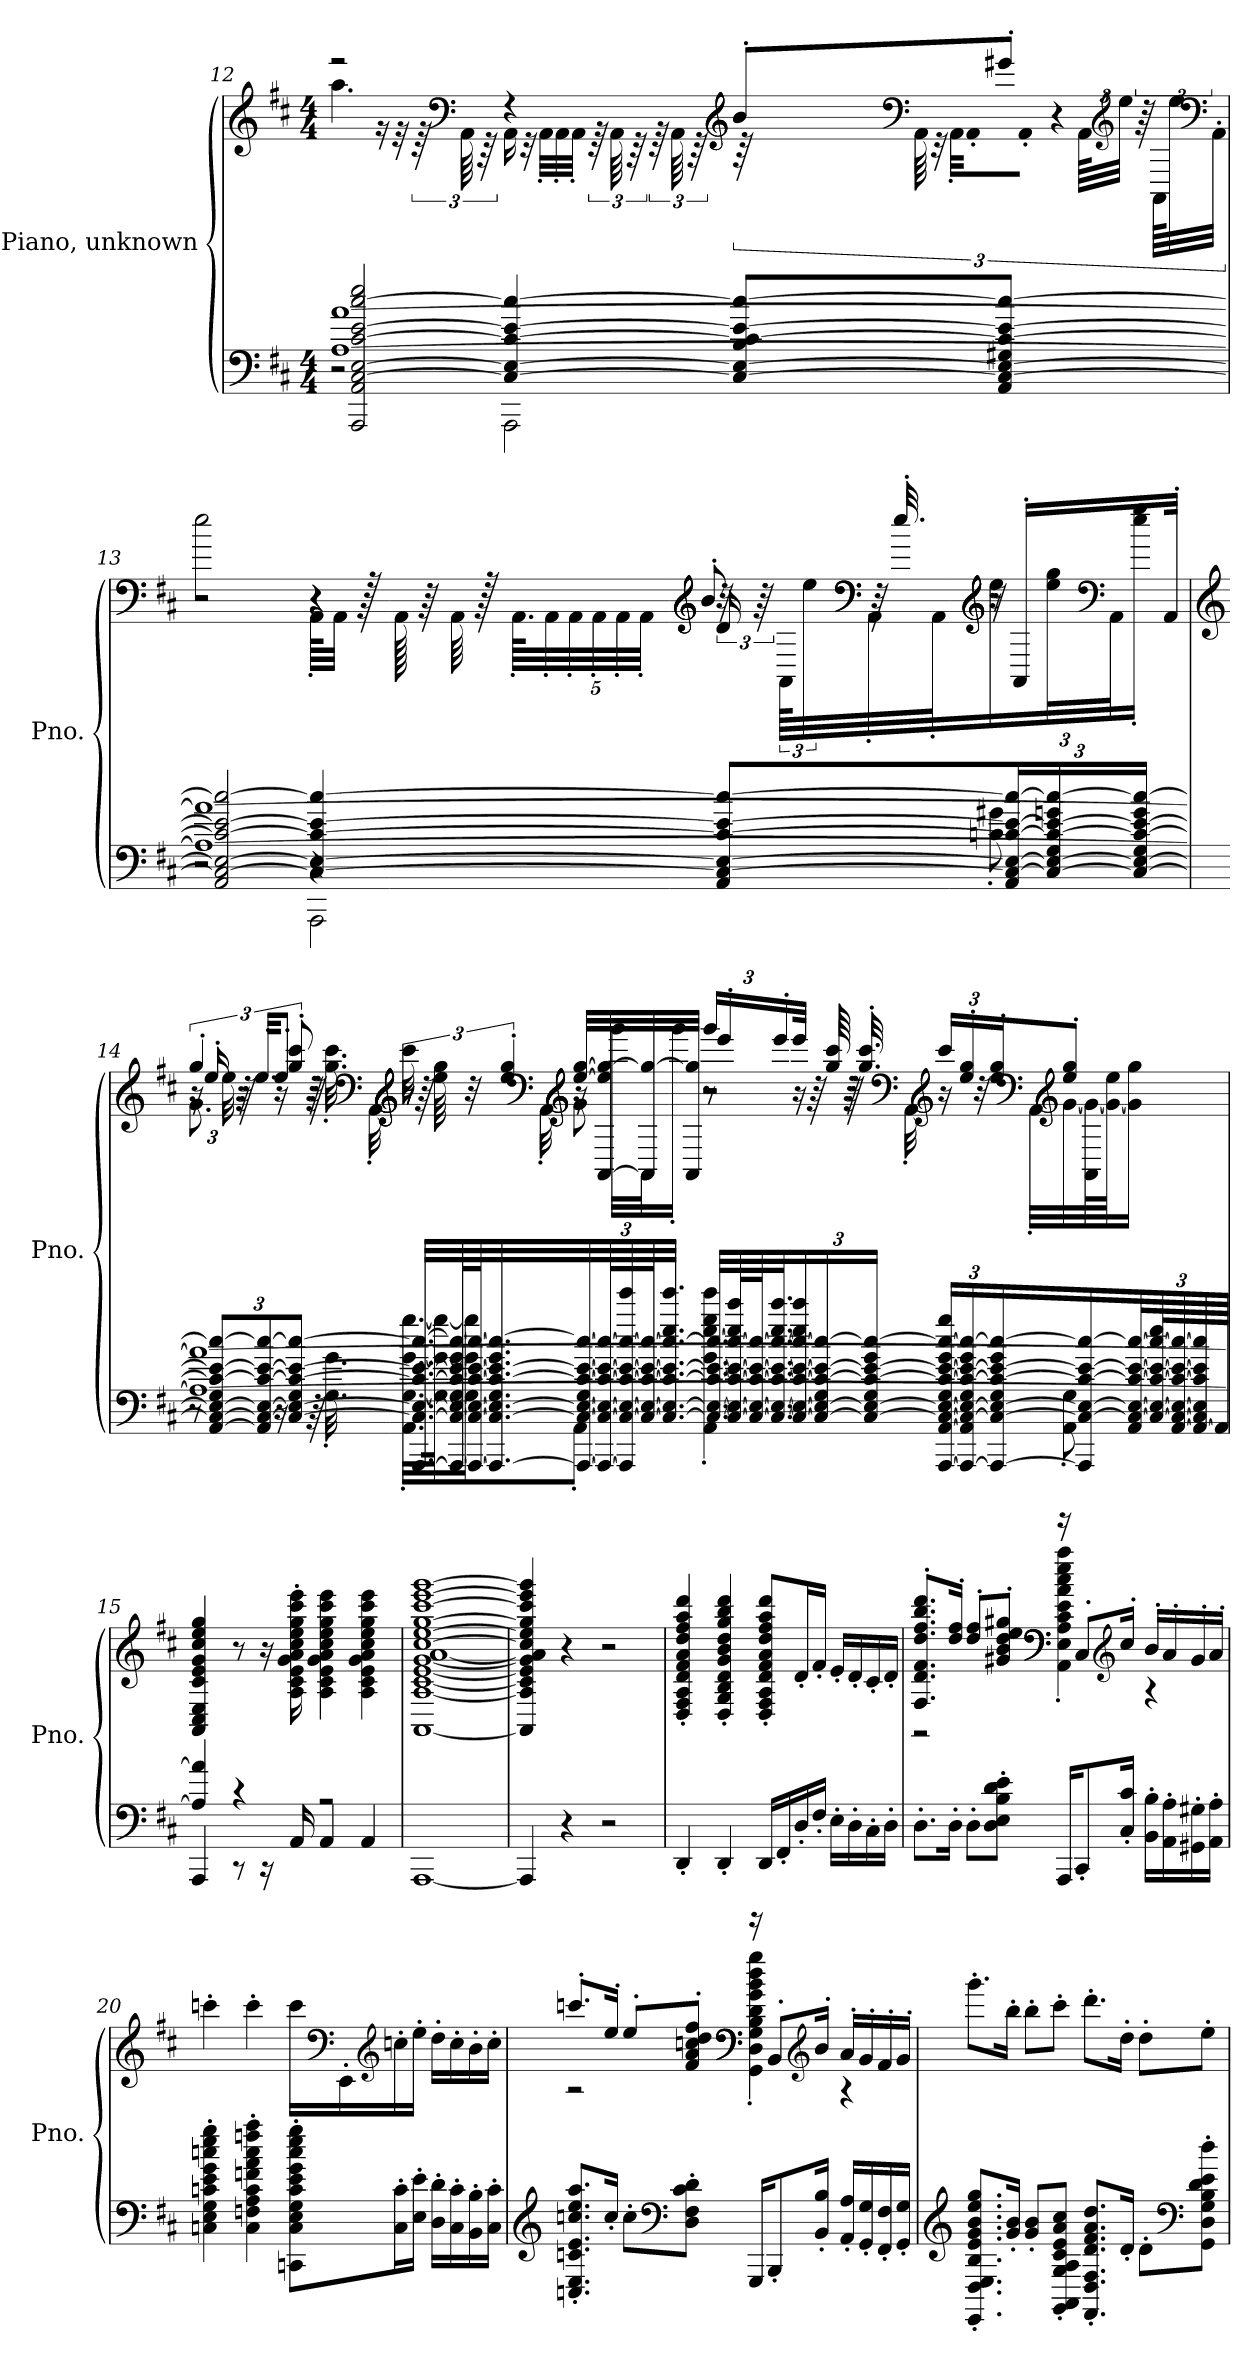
**kern	**kern
*part1	*part1
*staff2	*staff1
*I"Piano, unknown	*
*I'Pno.	*
!!LO:PB:g=z
*clefF4	*clefG2
*k[f#c#]	*k[f#c#]
*M4/4	*M4/4
=12	=12
*^	*^
*	*^	*	*
[1A [1a	2r	2AAA/ 2AA/ [2C#/ [2E/ [2c#/ [2e/ [2cc#/ 2ee/	2r	4.aa\
.	.	.	.	16r
.	.	.	.	32r
.	.	.	.	96r
*	*	*	*clefF4	*
.	.	.	.	96AA\
.	.	.	.	96r
.	2AAA\	4C#/_ 4E/_ 4c#/_ 4e/_ 4cc#/_	4r	16AA\
.	.	.	.	32r
.	.	.	.	32AA'\LLL
.	.	.	.	32AA'\
.	.	.	.	32AA'\JJJ
.	.	.	.	96r
.	.	.	.	96AA\
.	.	.	.	96r
.	.	.	.	96r
.	.	.	.	96AA\
.	.	.	.	96r
*	*	*	*clefG2	*
.	.	8C#/_ 8E/_ 8B/ 8c#/_ 8e/_ 8cc#/_L	8b'/L	96r
*	*	*	*clefF4	*
.	.	.	.	96AA\
.	.	.	.	48r
.	.	.	.	48AA'\LLL
.	.	.	.	32AA'\
.	.	.	.	32AA'\JJJ
.	.	8AA/ 8C#/_ 8E/_ 8G#X/ 8c#/_ 8e/_ 8cc#/_J	8g#X'/J	32r
*	*	*	*	*Xbrackettup
.	.	.	.	96AA\KLLL
*	*	*	*clefG2	*
.	.	.	.	48ee\JJJ
*	*	*	*	*brackettup
.	.	.	.	96r
.	.	.	.	96AA\KLLL
.	.	.	.	48ee\
*	*	*	*clefF4	*
.	.	.	.	48AA'\JJJ
!!LO:LB:g=z
=13	=13	=13	=13	=13
*	*	*^	*	*^
1A_ 1a_	2r	2AA/ 2C#/_ 2E/_ 2c#/_ 2e/_ 2cc#/_	2r	2r	2ee\	2r
.	4r	4C#/_ 4E/_ 4c#/_ 4e/_ 4cc#/_	2AAA\	4r	64AA'\KLLL	4r
.	.	.	.	.	32AA\JJJ	.
.	.	.	.	.	128r	.
.	.	.	.	.	128AA\	.
.	.	.	.	.	64r	.
.	.	.	.	.	64AA\	.
.	.	.	.	.	128r	.
.	.	.	.	.	64.AA'\KLLL	.
*	*	*	*	*	*Xbrackettup	*
.	.	.	.	.	40AA'\	.
.	.	.	.	.	40AA'\	.
.	.	.	.	.	40AA'\	.
.	.	.	.	.	40AA'\	.
.	.	.	.	.	40AA'\JJJ	.
*	*	*	*	*clefG2	*	*
*	*	*	*	*	*brackettup	*
.	8r	8AA/ 8C#/_ 8E/_ 8c#/_ 8e/_ 8cc#/_L	.	16d/	48r	8b'/
.	.	.	.	.	96r	.
.	.	.	.	.	96AA\KLLL	.
.	.	.	.	.	48ee\	.
*	*	*	*	*clefF4	*	*
.	.	.	.	64r	32AA'\	.
.	.	.	.	32.ee'/	.	.
.	.	.	.	.	32AA'\J	.
*	*	*	*	*clefG2	*	*
*	*	*Xbrackettup	*	*	*Xbrackettup	*
.	8cn\' 8g#X\'	24AA/ 24C#/_ 24E/_ 24c#/_ 24e/_ 24cc#/_L	.	8r	24ee\	32r
.	.	.	.	.	.	16AA'/LL
.	.	24C#/_ 24E/_ 24G/ 24c#/_ 24e/_ 24gn/ 24cc#/_	.	.	48ee\ 48gg\L	.
*	*	*	*	*clefF4	*	*
.	.	.	.	.	48AA\J	.
.	.	24C#/_ 24E/_ 24G/ 24c#/_ 24e/_ 24g/ 24cc#/_JJ	.	.	24ee\' 24gg\'JJ	.
.	.	.	.	.	.	32AA'/JJk
*v	*v	*v	*v	*	*	*
*	*v	*v	*v
!!LO:LB:g=z
=14	=14
*	*clefG2
*^	*
*	*^	*
*	*	*	*brackettup
*	*	*	*^
*	*	*	*	*^
*	*	*	*	*	*^
1A_ 1a_	8r	[12AA/ 12C#/_ 12E/_ 12G/ 12c#/_ 12e/_ 12cc#/_L	6gg'/	8.g\	16ee'/	24r
.	.	.	.	.	.	48ee\
.	.	.	.	.	64r	16r
.	.	.	.	.	32.ee'/KKL	.
.	.	12AA/] 12C#/_ 12E/_ 12c#/_ 12e/_ 12cc#/_	.	.	.	.
.	16r	.	.	.	8ee'/J	16r
.	.	12C#/_ 12E/_ 12G/ 12c#/_ 12e/_ 12cc#/_J	12gg/' 12ccc#/'	.	.	.
.	64r	.	.	64r	.	32r
.	32.G\' 32.g\'	.	.	32.gg\' 32.ccc#\'	.	.
*	*	*	*clefF4	*	*	*
.	.	.	.	.	.	32AA'\
*	*	*	*clefG2	*	*	*
.	32.AA\' [32.G\' [32.g\' [32.gg\'LLL	[32.AAA/ 32.C#/_ 32.E/_ 32.c#/_ 32.e/_ 32.cc#/_LLL	12r	8r	8r	32ccc#\
.	.	.	.	.	.	64r
.	64G\_ 64g\_ 64gg\_JK	64AAA/_ 64C#/_ 64E/_ 64G/ 64c#/_ 64e/_ 64g/ 64cc#/_L	.	.	.	64ee\ 64gg\
.	16G\] 16g\] 16gg\]J	64AAA/_ 64C#/_ 64E/_ 64c#/_ 64e/_ 64cc#/_J	.	.	.	32r
.	.	32.AAA/_ 32.C#/_ 32.E/_ 32.G/ 32.c#/_ 32.e/_ 32.g/ 32.cc#/_	.	.	.	.
.	.	.	6ee/' 6gg/'	.	.	.
*	*	*	*clefF4	*	*	*
.	.	.	.	.	.	32AA'\
*	*	*	*clefG2	*	*	*
.	8AA'\J	32AAA/_ 32C#/_ 32E/_ 32G/ 32c#/_ 32e/_ 32cc#/_	.	8g\	[32ee/ [32gg/LLL	24r
.	.	64AAA/_ 64C#/_ 64E/_ 64c#/_ 64e/_ 64cc#/_L	.	.	[32AA/ 32ee/] 32gg/_	.
.	.	.	.	.	.	48ggg\LLL
.	.	64AAA/] 64C#/_ 64E/_ 64c#/_ 64e/_ 64cc#/_ 64eee/	.	.	.	.
.	.	64C#/_ 64E/_ 64c#/_ 64e/_ 64cc#/_J	.	.	32AA/] 32gg/_	48AA\J
.	.	32.C#/_ 32.E/_ 32.c#/_ 32.e/_ 32.cc#/_ 32.ee/ 32.eee/JJJ	.	.	.	.
.	.	.	.	.	.	24ggg'\JJ
.	.	.	.	.	32AA/ 32gg/]JJJ	.
*	*	*	*Xbrackettup	*	*	*
.	4AA\' 4g\' 4ee\' 4gg\' 4eee\'	32.C#/_ 32.E/_ 32.c#/_ 32.e/_ 32.cc#/_LLL	24ggg/LL	2r	2r	8r
.	.	.	24eee'/	.	.	.
.	.	64C#/_ 64E/_ 64c#/_ 64e/_ 64cc#/_ 64ee/ 64ccc#/L	.	.	.	.
.	.	64C#/_ 64E/_ 64c#/_ 64e/_ 64cc#/_J	.	.	.	.
.	.	32.C#/_ 32.E/_ 32.c#/_ 32.e/_ 32.cc#/_ 32.ee/ 32.ccc#/J	.	.	.	.
.	.	.	24eee'/	.	.	.
.	.	24C#/_ 24E/_ 24c#/_ 24e/_ 24cc#/_ 24ee/ 24ccc#/	32eee/JJk	.	.	16r
.	.	.	64r	.	.	.
.	.	24C#/_ 24E/_ 24G/ 24c#/_ 24e/_ 24cc#/_	.	.	.	.
.	.	.	64gg/ 64ccc#/	.	.	.
.	.	.	64r	.	.	32r
.	.	.	32.gg/' 32.ccc#/'	.	.	.
.	.	24C#/_ 24E/_ 24G/ 24c#/_ 24e/_ 24g/ 24cc#/_JJ	.	.	.	.
*	*	*	*clefF4	*	*	*
.	.	.	.	.	.	32AA'\
*	*	*	*clefG2	*	*	*
.	8r	[24AAA/ [24AA/ 24C#/_ 24E/_ 24G/ 24c#/_ 24e/_ 24g/ 24cc#/_ 24gg/LL	24ccc#/LL	.	.	16r
.	.	24AAA/_ 24AA/] 24C#/_ 24E/_ 24G/ 24c#/_ 24e/_ 24g/ 24cc#/_	24ee/' 24gg/'	.	.	.
.	.	.	.	.	.	32r
.	.	24AAA/_ 24C#/_ 24E/_ 24G/ 24c#/_ 24e/_ 24g/ 24cc#/_	24ee/' 24gg/'J	.	.	.
*	*	*	*clefF4	*	*	*
.	.	.	.	.	.	32AA'\LLL
*	*	*	*clefG2	*	*	*
.	8AA\' 8G\'	16AAA/] 16C#/_ 16E/_ 16c#/_ 16e/_ 16cc#/_	8ee/' 8gg/'J	.	.	[32g\
.	.	.	.	.	.	64AA\ 64g\_L
.	.	.	.	.	.	64g\_ 64ee\JJ
.	.	48AA/ 48C#/_ 48E/_ 48c#/_ 48e/_ 48cc#/_L	.	.	.	16g\] 16gg\JJ
.	.	96C#/_ 96E/_ 96c#/_ 96e/_ 96cc#/_ 96ee/L	.	.	.	.
.	.	[96AA/ 96C#/_ 96E/_ 96c#/_ 96e/_ 96cc#/_	.	.	.	.
.	.	96AA/_ 96C#/] 96E/] 96c#/] 96e/] 96cc#/]	.	.	.	.
.	.	96AA/JJJJ]	.	.	.	.
*	*v	*v	*	*	*	*
*	*	*v	*v	*v	*v
!!LO:LB:g=z
=15	=15	=15
4A/] 4a/]	4AAA/	4AA/ 4C#/ 4E/ 4c#/ 4e/ 4g/ 4cc#/ 4ee/ 4gg/
4r	8r	8r
.	16r	16r
.	16AA/	16A\' 16c#\' 16e\' 16g\' 16a\' 16cc#\' 16ee\' 16gg\' 16ccc#\' 16eee\'
2r	4AA/	4A\ 4c#\ 4e\ 4g\ 4a\ 4cc#\ 4ee\ 4gg\ 4ccc#\ 4eee\
.	4AA/	4A\ 4c#\ 4e\ 4g\ 4a\ 4cc#\ 4ee\ 4gg\ 4ccc#\ 4eee\
*v	*v	*
=16	=16
[1AAA	[1AA [1A [1c# [1e [1g [1a [1cc# [1ee [1gg [1ccc# [1eee [1ggg
=17	=17
4AAA/]	4AA/] 4A/] 4c#/] 4e/] 4g/] 4a/] 4cc#/] 4ee/] 4gg/] 4ccc#/] 4eee/] 4ggg/]
4r	4r
2r	2r
=18	=18
4DD'/	4D/' 4F#/' 4A/' 4d/' 4f#/' 4a/' 4dd/' 4ff#/' 4aa/' 4ddd/'
4DD'/	4D/' 4G/' 4B/' 4d/' 4g/' 4b/' 4dd/' 4gg/' 4bb/' 4ddd/'
16DD/LL	8D/' 8F#/' 8A/' 8d/' 8f#/' 8a/' 8dd/' 8ff#/' 8aa/' 8ddd/'L
16FF#'/	.
16D'/	16d'/L
16F#'/JJ	16f#'/JJ
16E'\LL	16e'/LL
16D'\	16d'/
16C#'\	16c#'/
16D'\JJ	16d'/JJ
!!LO:LB:g=z
=19	=19
*	*^
8.D'\L	8.F#/' 8.d/' 8.f#/' 8.dd/' 8.ff#/' 8.bb/' 8.ddd/'L	2r
16D'\Jk	16dd/' 16ff#/'Jk	.
8D'\L	8dd/' 8ff#/'L	.
8D\' 8E\' 8B\' 8d\' 8e\'J	8g#X/' 8b/' 8dd/' 8ee/' 8gg#X/'J	.
*	*clefF4	*
16AAA/KL	16r	4AA\' 4E\' 4A\' 4c#\' 4e\' 4a\' 4cc#\' 4ee\' 4aa\'
8CC#'/	8C#'/L	.
*	*clefG2	*
16C#/' 16c#/'Jk	16cc#'/Jk	.
16BB\' 16B\'LL	16b'/LL	4r
16AA\' 16A\'	16a'/	.
16GG#X\' 16G#X\'	16g#'/	.
16AA\' 16A\'JJ	16a'/JJ	.
*	*v	*v
=20	=20
4Cn\' 4E\' 4G\' 4cn\' 4e\' 4g\' 4ccn\' 4ee\' 4gg\'	4cccn'\
4C\' 4Fn\' 4A\' 4c\' 4fn\' 4a\' 4cc\' 4ffn\' 4aa\'	4ccc'\
8CCn\' 8C\' 8E\' 8G\' 8c\' 8e\' 8g\' 8cc\' 8ee\' 8gg\'L	16ccc\LL
*	*clefF4
.	16EE'\
*	*clefG2
16C\' 16c\'L	16ccn'\
16E\' 16e\'JJ	16ee'\JJ
16D\' 16d\'LL	16dd'\LL
16C\' 16c\'	16cc'\
16BB\' 16B\'	16b'\
16C\' 16c\'JJ	16cc'\JJ
!!LO:LB:g=z
=21	=21
*clefG2	*
*	*^
8.Cn/' 8.E/' 8.cn/' 8.e/' 8.ccn/' 8.ee/' 8.aa/'L	8.cccn'/L	2r
16cc'/Jk	16ee'/Jk	.
8cc'\L	8ee'/L	.
*clefF4	*	*
8D\' 8F#\' 8c\' 8d\'J	8f#/' 8a/' 8ccn/' 8dd/' 8ff#/'J	.
*	*clefF4	*
16GGG/KL	16r	4GG\' 4D\' 4G\' 4B\' 4d\' 4g\' 4b\' 4dd\' 4gg\'
8BBB'/	8BB'/L	.
*	*clefG2	*
16BB/' 16B/'Jk	16b'/Jk	.
16AA/' 16A/'LL	16a'/LL	4r
16GG/' 16G/'	16g'/	.
16FF#/' 16F#/'	16f#'/	.
16GG/' 16G/'JJ	16g'/JJ	.
*	*v	*v
=22	=22
*clefG2	*
8.EE/' 8.D/' 8.E/' 8.B/' 8.e/' 8.g/' 8.b/' 8.ee/' 8.gg/'L	8.ggg'\L
16g/' 16b/'Jk	16bb'\Jk
8g/' 8b/'L	8bb'\L
8GG/' 8AA/' 8G/' 8A/' 8c#/' 8e/' 8a/' 8cc#/'J	8ccc#'\J
8.FF#/' 8.D/' 8.F#/' 8.d/' 8.f#/' 8.a/' 8.dd/'L	8.ddd'\L
16d'/Jk	16dd'\Jk
8d'\L	8dd'\L
*clefF4	*
8GG\' 8D\' 8G\' 8B\' 8d\' 8e\' 8dd\'J	8ee'\J
=	=
*-	*-
